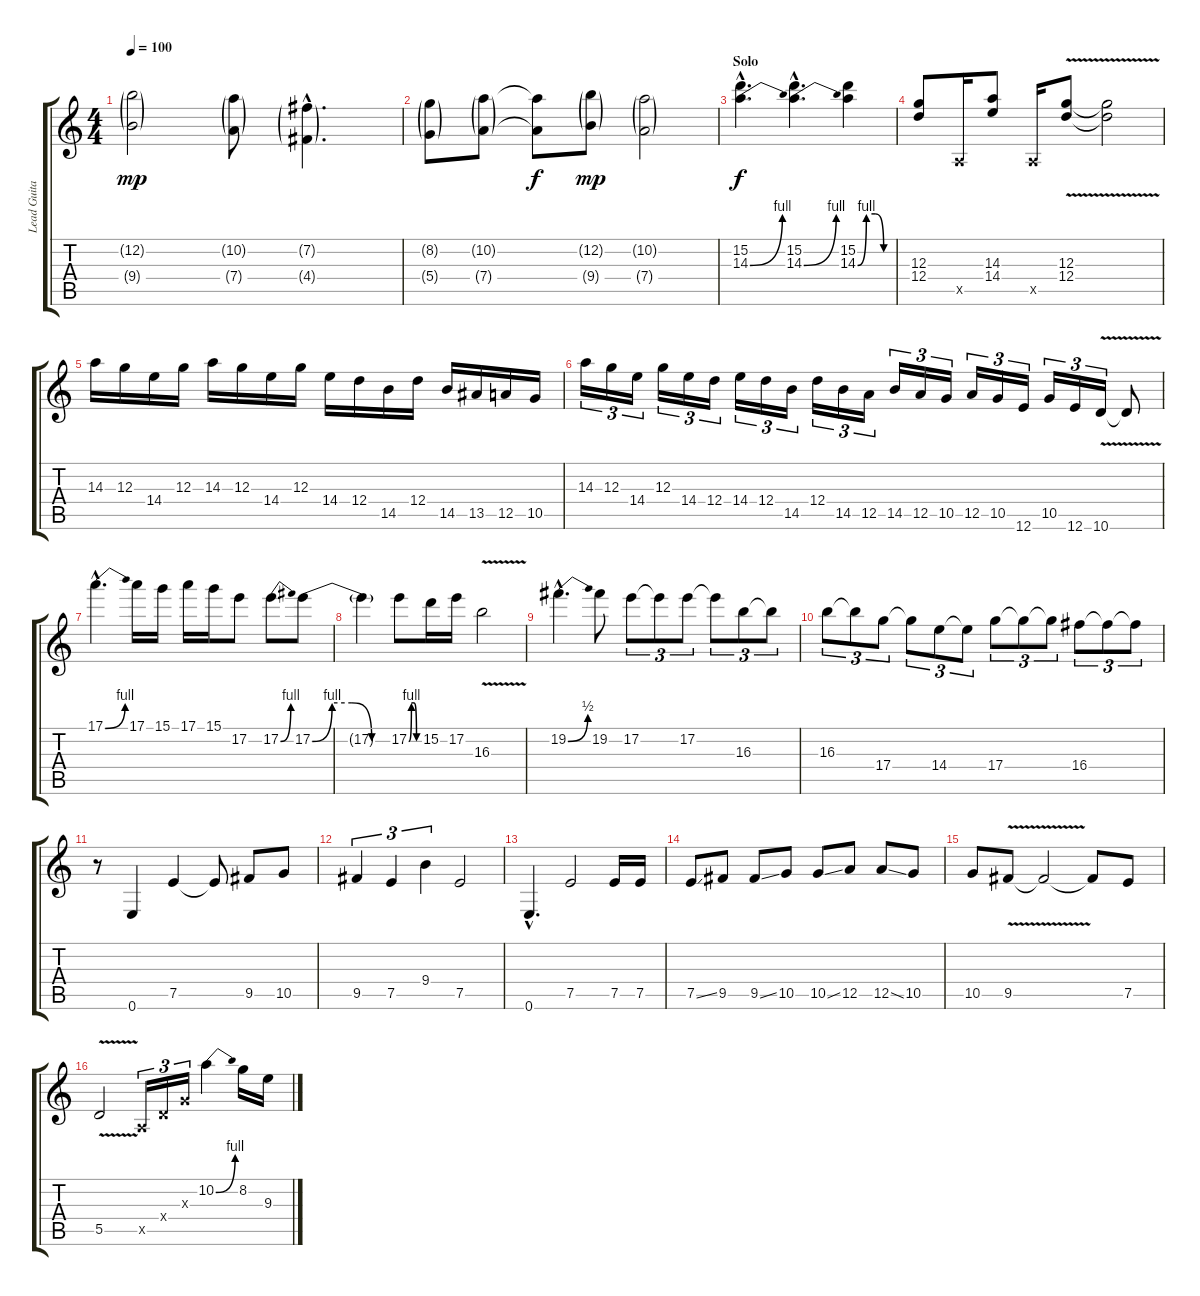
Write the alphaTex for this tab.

\track ("Lead Guitar" "Lead Guita") {instrument distortionguitar}
\staff {score tabs}
\tuning (E4 B3 G3 D3 A2 E2) {hide}
\ts (4 4)
\tempo 100
\clef g2
\ks c
(12.2{g} 9.4{g}).2{dy mp} (10.2{g} 7.4{g}).8 (7.2{g hac} 4.4{g hac}).4{d} |
(8.2{g} 5.4{g}).8 (10.2{g} 7.4{g}).8 (10.2{t} 7.4{t}).8{dy f} (12.2{g} 9.4{g}).8{dy mp} (10.2{g} 7.4{g}).2 |
\section ("" "Solo")
(15.2{hac} 14.3{be (bend 0 0 60 4) hac}).4{d dy f} (15.2{hac} 14.3{be (bend 0 0 60 4) hac}).4{d} (15.2 14.3{be (custom 0 0 15 4 30 4 45 0 60 0)}).4 |
(12.3 12.4).8 0.5{x}.16 (14.3 14.4).8 0.5{x}.16 (12.3{v} 12.4).8 (12.3{t} 12.4{t}).2 |
14.3.16 12.3.16 14.4.16 12.3.16 14.3.16 12.3.16 14.4.16 12.3.16 14.4.16 12.4.16 14.5.16 12.4.16 14.5.16 13.5.16 12.5.16 10.5.16 |
14.3.16{tu (3 2)} 12.3.16{tu (3 2)} 14.4.16{tu (3 2)} 12.3.16{tu (3 2)} 14.4.16{tu (3 2)} 12.4.16{tu (3 2)} 14.4.16{tu (3 2)} 12.4.16{tu (3 2)} 14.5.16{tu (3 2)} 12.4.16{tu (3 2)} 14.5.16{tu (3 2)} 12.5.16{tu (3 2)} 14.5.16{tu (3 2)} 12.5.16{tu (3 2)} 10.5.16{tu (3 2)} 12.5.16{tu (3 2)} 10.5.16{tu (3 2)} 12.6.16{tu (3 2)} 10.5.16{tu (3 2)} 12.6.16{tu (3 2)} 10.6{v}.16{tu (3 2)} 10.6{t}.8 |
17.1{be (bend 0 0 60 4) hac}.4{d} 17.1.16 15.1.16 17.1.16 15.1.16 17.2.8 17.2{be (bend 0 0 60 4)}.8 17.2{be (custom 0 0 15 4 30 4 45 0 60 0)}.8 |
17.2{t}.4 17.2{be (custom 0 0 15 4 30 4 45 0 60 0)}.8 15.2.16 17.2.16 16.3{v}.2 |
19.2{be (bend 0 0 60 2) hac}.4{d} 19.2.8 17.2.8{tu (3 2)} 17.2{t}.8{tu (3 2)} 17.2.8{tu (3 2)} 17.2{t}.8{tu (3 2)} 16.3.8{tu (3 2)} 16.3{t}.8{tu (3 2)} |
16.3.8{tu (3 2)} 16.3{t}.8{tu (3 2)} 17.4.8{tu (3 2)} 17.4{t}.8{tu (3 2)} 14.4.8{tu (3 2)} 14.4{t}.8{tu (3 2)} 17.4.8{tu (3 2)} 17.4{t}.8{tu (3 2)} 17.4{t}.8{tu (3 2)} 16.4.8{tu (3 2)} 16.4{t}.8{tu (3 2)} 16.4{t}.8{tu (3 2)} |
r.8 0.6.4 7.5.4 7.5{t}.8 9.5.8 10.5.8 |
9.5.4{tu (3 2)} 7.5.4{tu (3 2)} 9.4.4{tu (3 2)} 7.5.2 |
0.6{hac}.4{d} 7.5.2 7.5.16 7.5.16 |
7.5{ss}.8 9.5.8 9.5{ss}.8 10.5.8 10.5{ss}.8 12.5.8 12.5{ss}.8 10.5.8 |
10.5.8 9.5{v}.8 9.5{t}.2 9.5{t}.8 7.5.8 |
5.5{v}.2 0.5{x}.16{tu (3 2)} 0.4{x}.16{tu (3 2)} 0.3{x}.16{tu (3 2)} 10.2{be (bend 0 0 60 4)}.4 8.2.16 9.3.16
